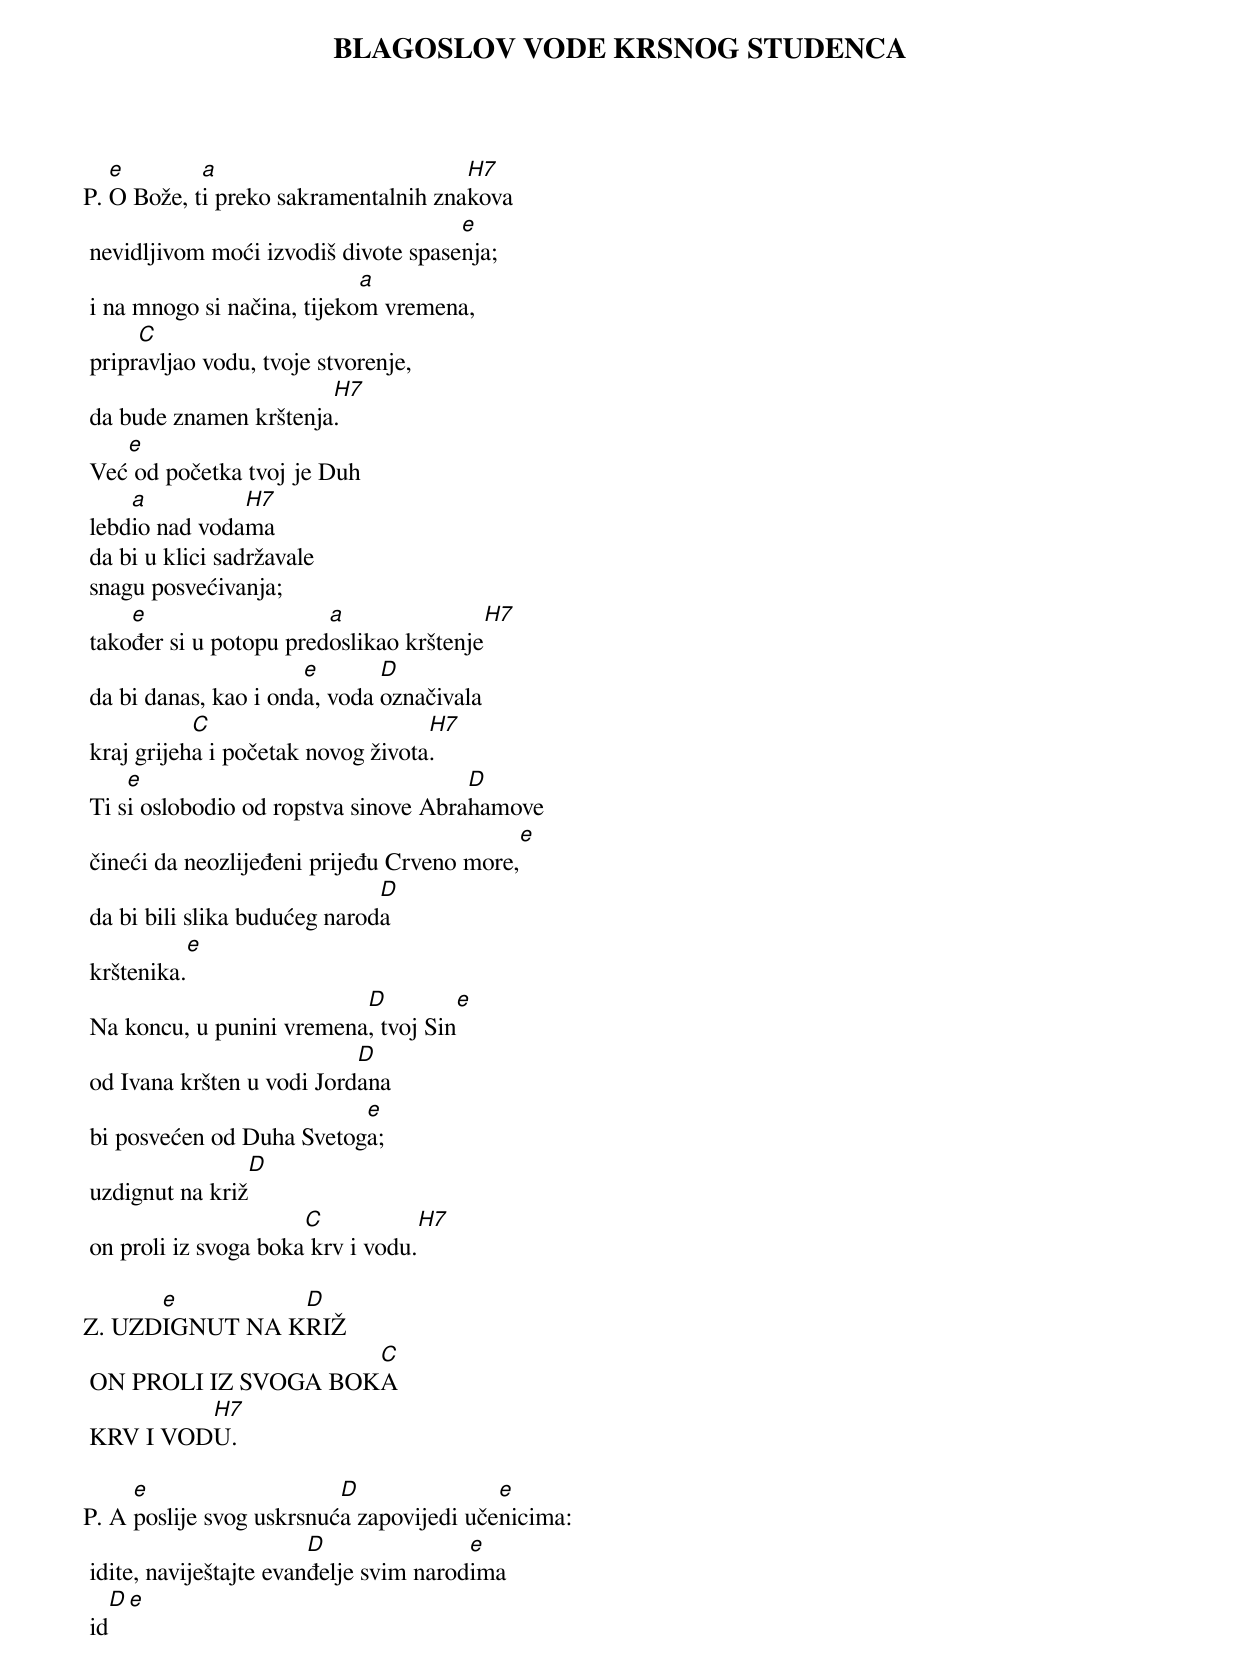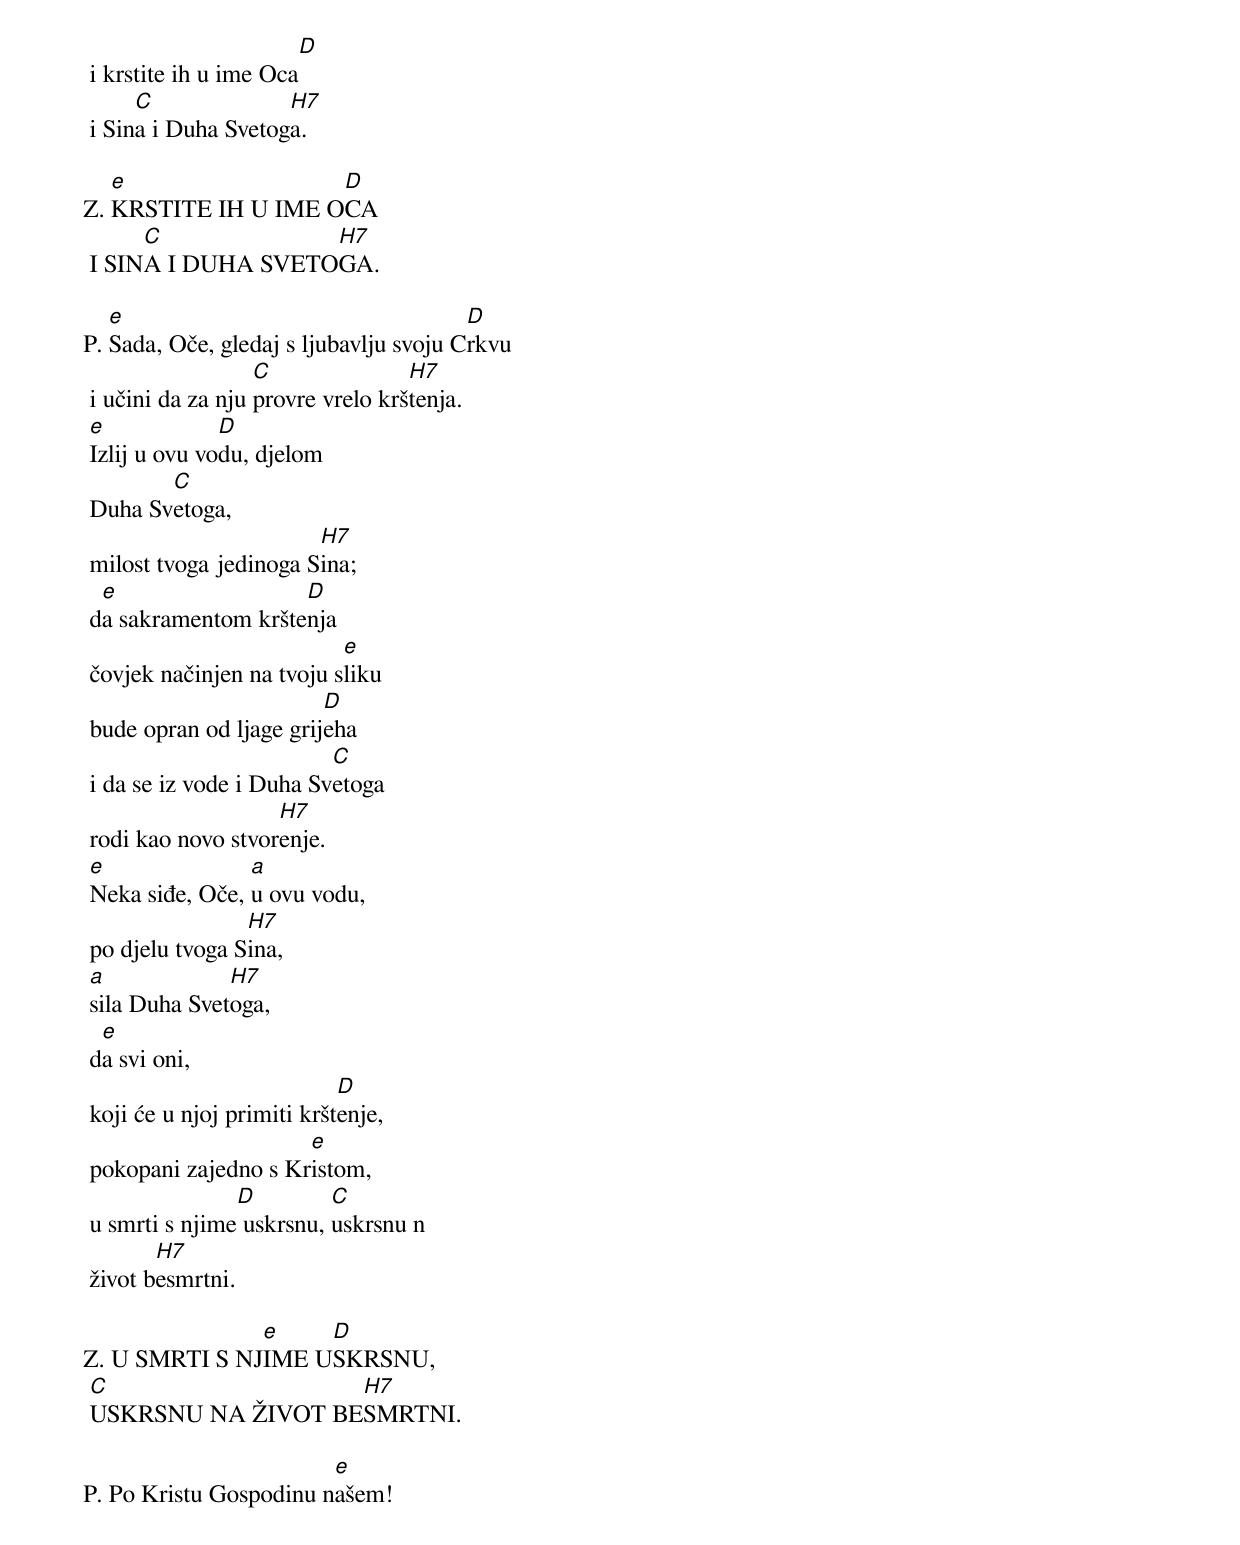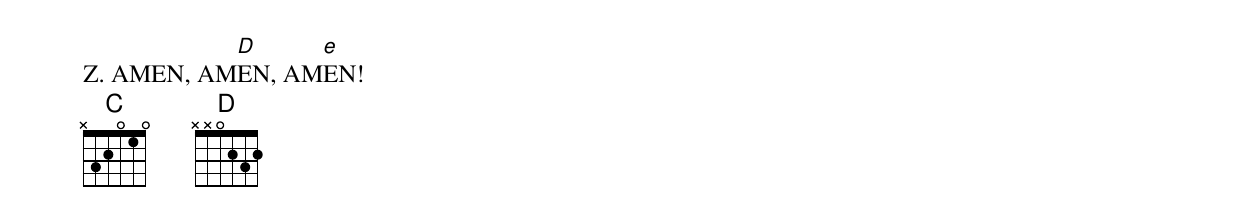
{title: BLAGOSLOV VODE KRSNOG STUDENCA}

P.	[e]O Bože, t[a]i preko sakramentalnih zna[H7]kova
	nevidljivom moći izvodiš divote spase[e]nja;
	i na mnogo si načina, tijeko[a]m vremena,
	pripr[C]avljao vodu, tvoje stvorenje,
	da bude znamen krštenja[H7].
	Već[e] od početka tvoj je Duh
	lebd[a]io nad voda[H7]ma
	da bi u klici sadržavale
	snagu posvećivanja;
	tako[e]đer si u potopu pred[a]oslikao krštenje[H7]
	da bi danas, kao i ond[e]a, voda [D]označivala
	kraj grijeh[C]a i početak novog života[H7].
	Ti s[e]i oslobodio od ropstva sinove Abra[D]hamove
	čineći da neozlijeđeni prijeđu Crveno more,[e]
	da bi bili slika budućeg narod[D]a
	krštenika.[e]
	Na koncu, u punini vremena[D], tvoj Sin[e]
	od Ivana kršten u vodi Jord[D]ana
	bi posvećen od Duha Svetog[e]a;
	uzdignut na križ[D]
	on proli iz svoga boka[C] krv i vodu.[H7]

Z.	UZD[e]IGNUT NA K[D]RIŽ
	ON PROLI IZ SVOGA BOK[C]A
	KRV I VOD[H7]U.

P.	A [e]poslije svog uskrsnuć[D]a zapovijedi uče[e]nicima:
	idite, naviještajte evan[D]đelje svim narod[e]ima
	id[D][e]
	i krstite ih u ime Oca[D]
	i Sin[C]a i Duha Svetog[H7]a.

Z.	[e]KRSTITE IH U IME O[D]CA
	I SIN[C]A I DUHA SVETO[H7]GA.

P.	[e]Sada, Oče, gledaj s ljubavlju svoju C[D]rkvu
	i učini da za nju [C]provre vrelo krš[H7]tenja.
	[e]Izlij u ovu vo[D]du, djelom
	Duha Sv[C]etoga,
	milost tvoga jedinoga S[H7]ina;
	d[e]a sakramentom kršte[D]nja
	čovjek načinjen na tvoju s[e]liku
	bude opran od ljage grij[D]eha
	i da se iz vode i Duha Sv[C]etoga
	rodi kao novo stvor[H7]enje.
	[e]Neka siđe, Oče, [a]u ovu vodu,
	po djelu tvoga S[H7]ina,
	[a]sila Duha Svet[H7]oga,
	d[e]a svi oni,
	koji će u njoj primiti kršt[D]enje,
	pokopani zajedno s Kr[e]istom,
	u smrti s njime[D] uskrsnu, [C]uskrsnu n
	život b[H7]esmrtni.

Z.	U SMRTI S NJ[e]IME U[D]SKRSNU,
	[C]USKRSNU NA ŽIVOT BE[H7]SMRTNI.

P.	Po Kristu Gospodinu n[e]ašem!

Z.	AMEN, AM[D]EN, AM[e]EN!
